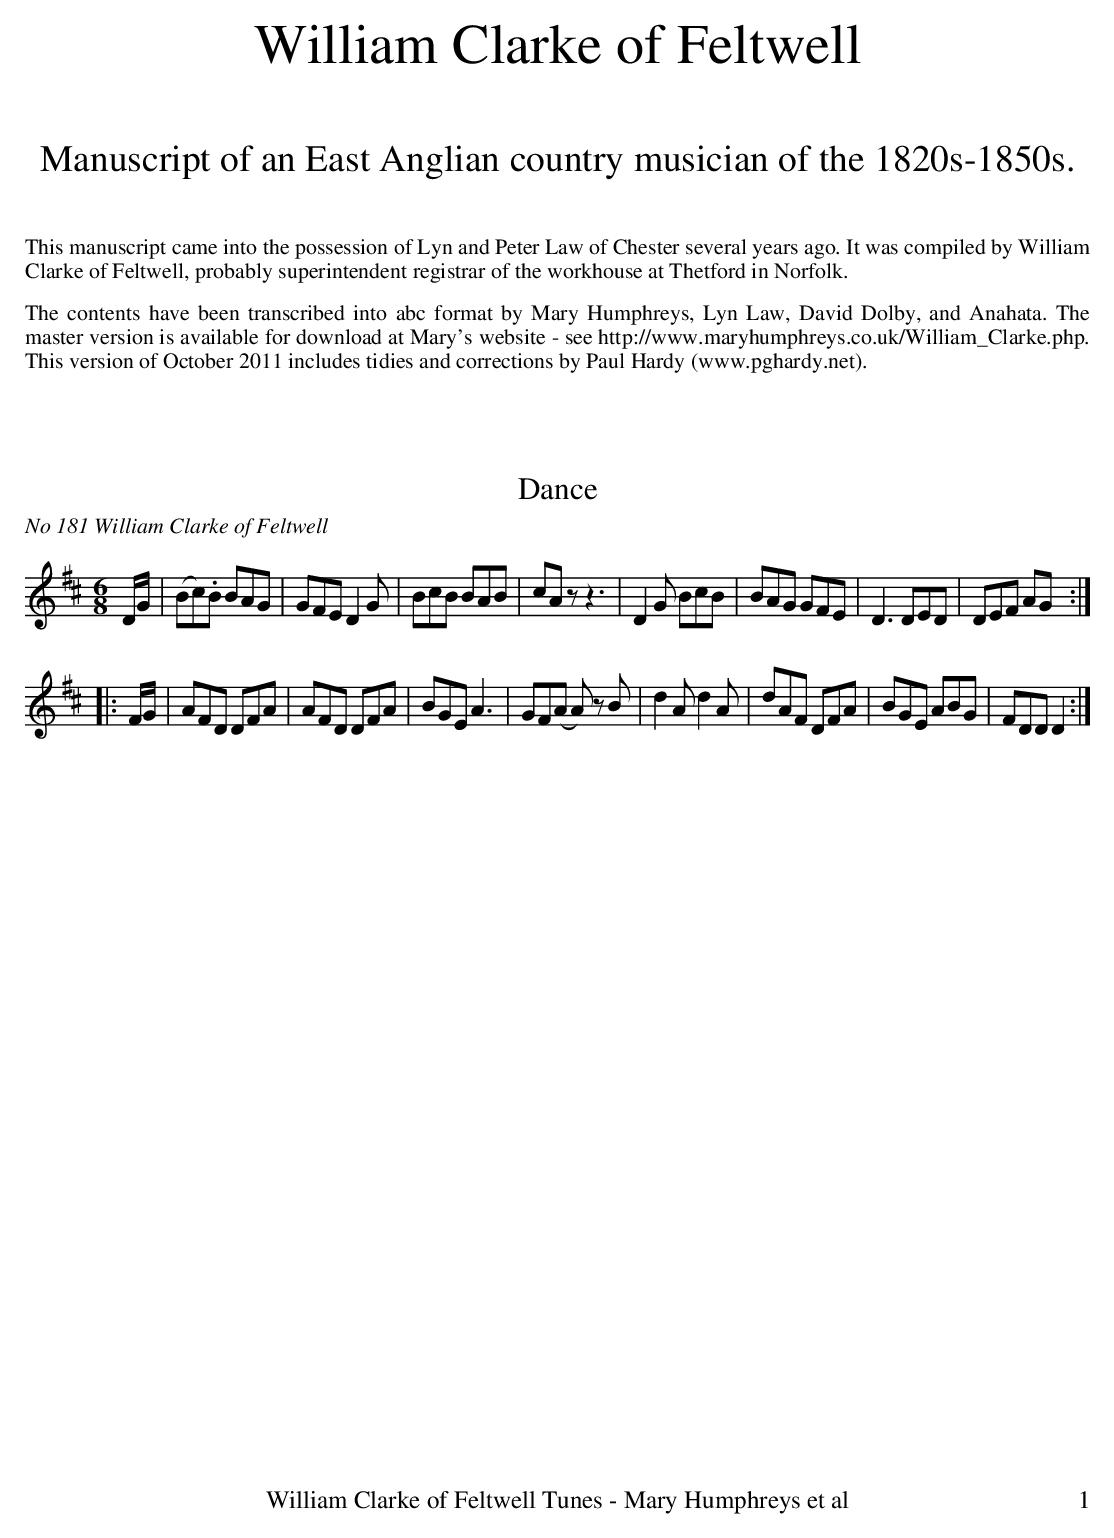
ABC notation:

X:1
T:Dance
O:No 181 William Clarke of Feltwell
M:6/8
L:1/8
K:D
D/G/|(Bc).B BAG|GFED2G|BcB BAB|cAz1z3|D2G BcB|BAG GFE|D3DED|DEF AG:|
|:F/G/|AFD DFA|AFD DFA |BGEA3|GF(A A)z B|d2Ad2A|dAF DFA|BGE ABG|FDDD2:|
